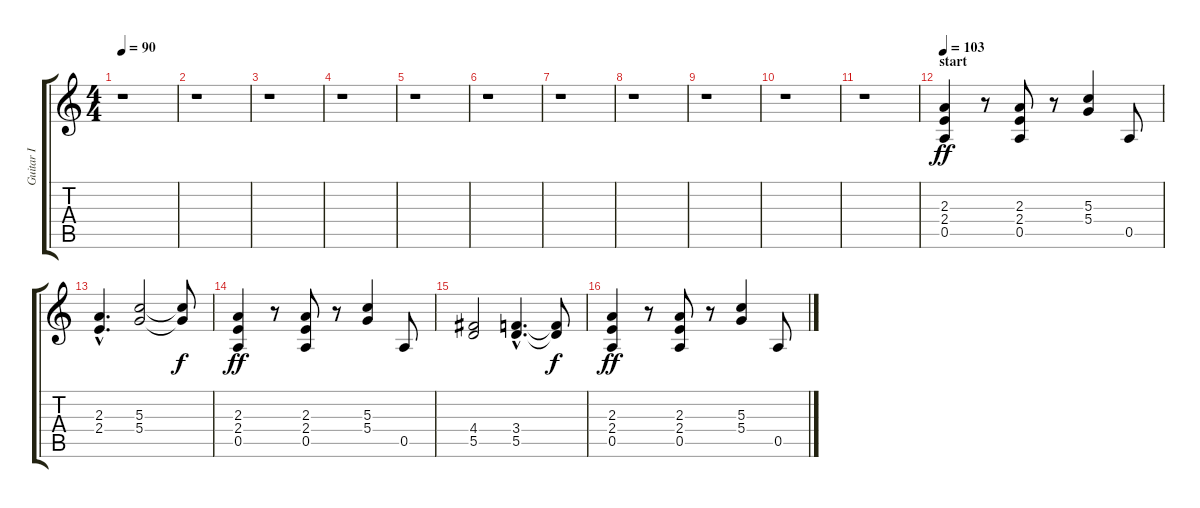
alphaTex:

\track ("Guitar I" "Guitar I") {instrument overdrivenguitar}
\staff {score tabs}
\tuning (E4 B3 G3 D3 A2 E2) {hide}
\ts (4 4)
\tempo 90
\clef g2
\ks c
r.1{dy ff} |
r.1 |
r.1 |
r.1 |
r.1 |
r.1 |
r.1 |
r.1 |
r.1 |
r.1 |
r.1 |
\section ("" "start ")
\tempo 103
(2.3 2.4 0.5).4 r.8 (2.3 2.4 0.5).8 r.8 (5.3 5.4).4 0.5.8 |
(2.3{hac} 2.4{hac}).4{d} (5.3 5.4).2 (5.3{t} 5.4{t}).8{dy f} |
(2.3 2.4 0.5).4{dy ff} r.8 (2.3 2.4 0.5).8 r.8 (5.3 5.4).4 0.5.8 |
(4.4 5.5).2 (3.4{hac} 5.5{hac}).4{d} (3.4{t} 5.5{t}).8{dy f} |
(2.3 2.4 0.5).4{dy ff} r.8 (2.3 2.4 0.5).8 r.8 (5.3 5.4).4 0.5.8
